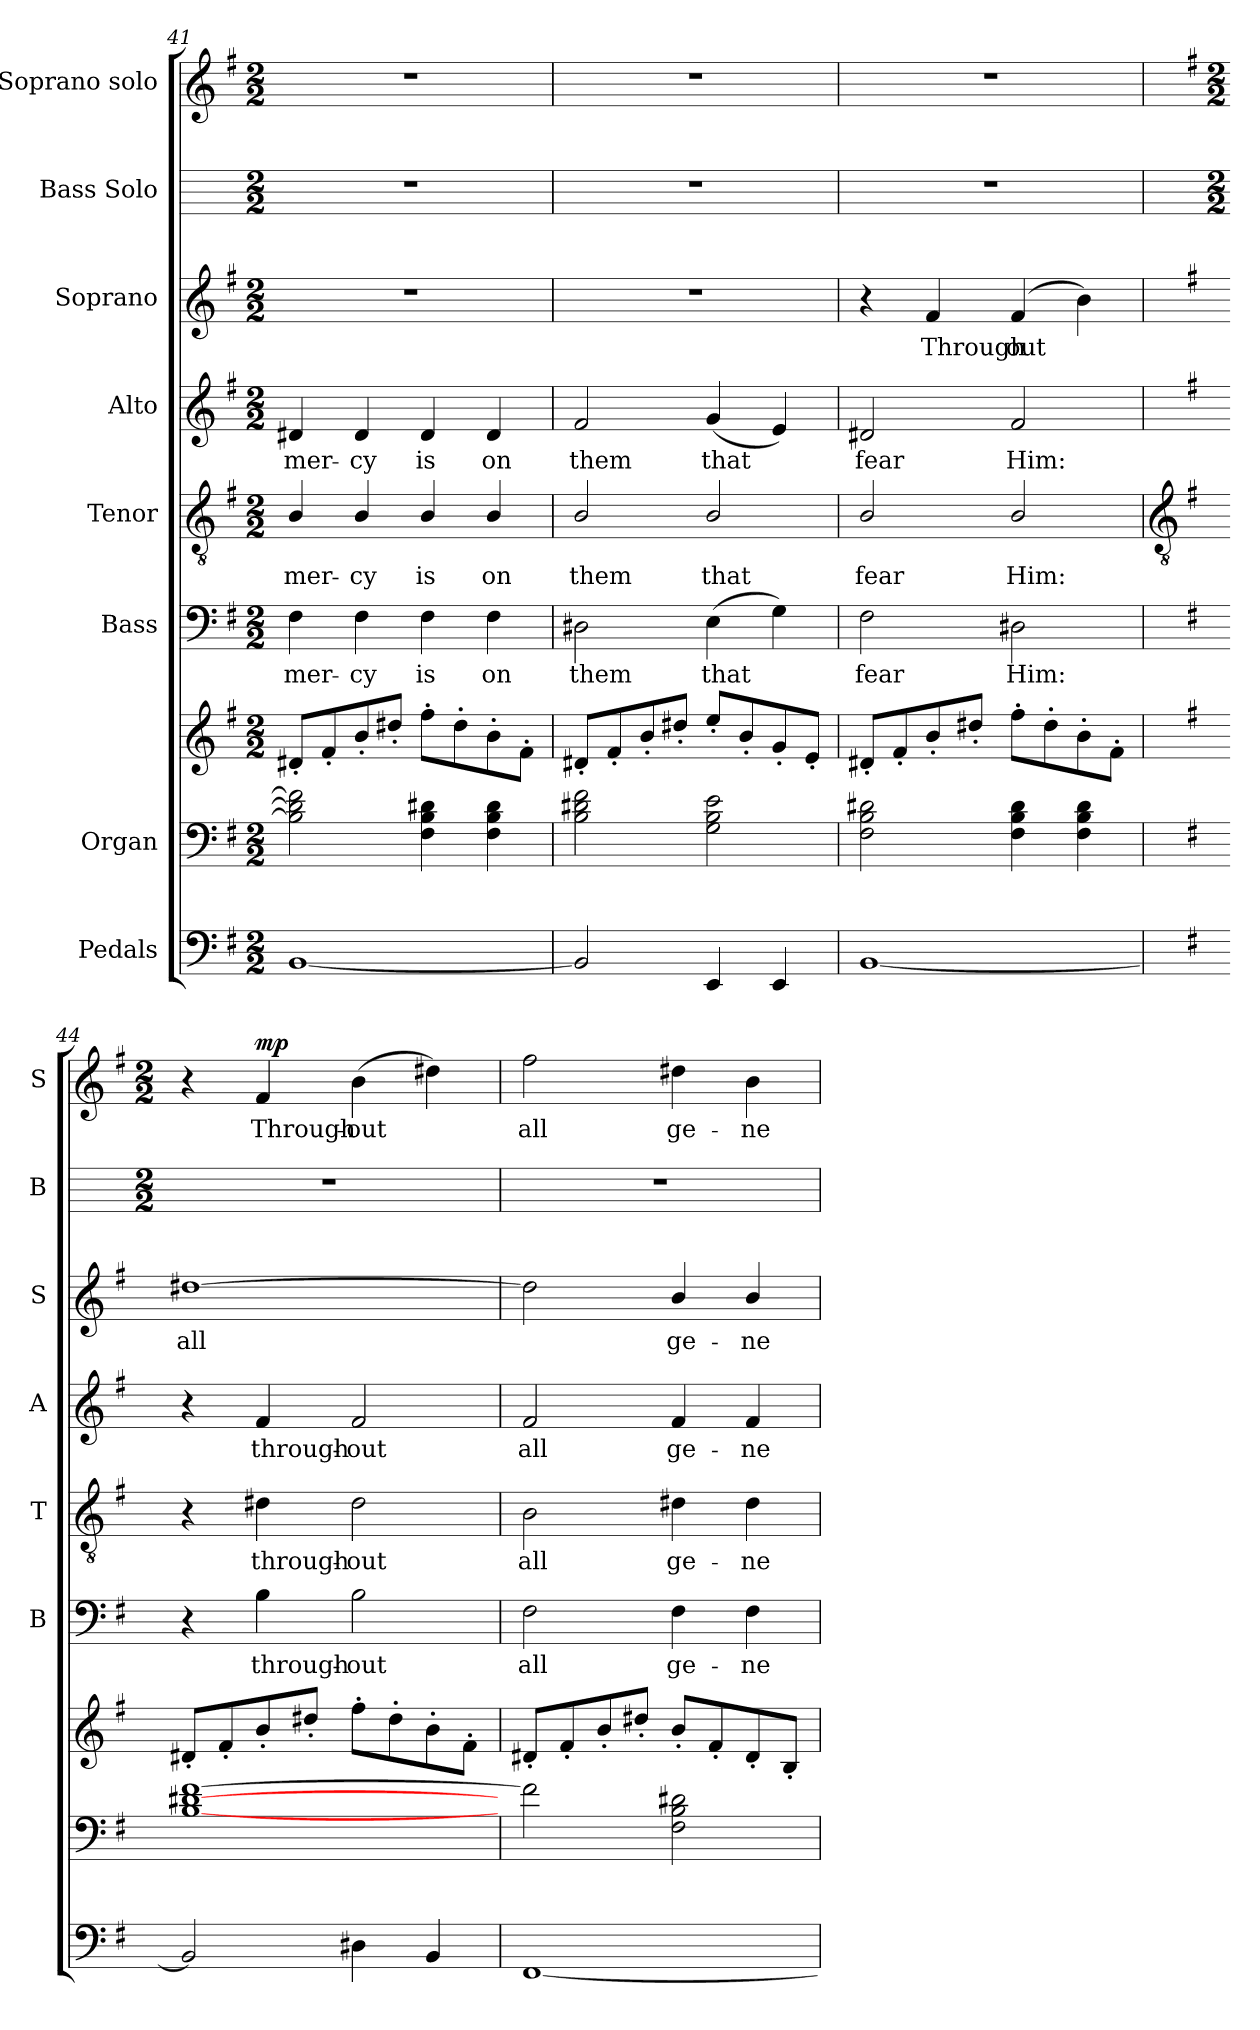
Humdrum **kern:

**kern	**kern	**kern	**kern	**text	**kern	**text	**kern	**text	**kern	**text	**kern	**kern	**text	**dynam
*part8	*part7	*part7	*part6	*part6	*part5	*part5	*part4	*part4	*part3	*part3	*part2	*part1	*part1	*part1
*staff9	*staff8	*staff7	*staff6	*staff6	*staff5	*staff5	*staff4	*staff4	*staff3	*staff3	*staff2	*staff1	*staff1	*staff1
*I"Pedals	*I"Organ	*	*I"Bass	*	*I"Tenor	*	*I"Alto	*	*I"Soprano	*	*I"Bass Solo	*I"Soprano solo	*	*
*	*	*	*I'B	*	*I'T	*	*I'A	*	*I'S	*	*I'B	*I'S	*	*
*clefF4	*clefF4	*clefG2	*clefF4	*	*clefGv2	*	*clefG2	*	*clefG2	*	*	*clefG2	*	*
*k[f#]	*k[f#]	*k[f#]	*k[f#]	*	*k[f#]	*	*k[f#]	*	*k[f#]	*	*	*k[f#]	*	*
*G:	*G:	*G:	*G:	*	*G:	*	*G:	*	*G:	*	*	*G:	*	*
*M2/2	*M2/2	*M2/2	*M2/2	*	*M2/2	*	*M2/2	*	*M2/2	*	*M2/2	*M2/2	*	*
=41	=41	=41	=41	=41	=41	=41	=41	=41	=41	=41	=41	=41	=41	=41
!	!	!	!	!LO:LY:b	!	!LO:LY:b	!	!LO:LY:b	!	!	!	!	!	!
[1BB	2B] 2d#] 2f#]	8d#X'L	4F#	mer-	4B/	mer-	4d#X	mer-	1r	.	1r	1r	.	.
.	.	8f#'	.	.	.	.	.	.	.	.	.	.	.	.
!	!	!	!	!LO:LY:b	!	!LO:LY:b	!	!LO:LY:b	!	!	!	!	!	!
.	.	8b'	4F#	-cy	4B/	-cy	4d#	-cy	.	.	.	.	.	.
.	.	8dd#X'J	.	.	.	.	.	.	.	.	.	.	.	.
!	!	!	!	!LO:LY:b	!	!LO:LY:b	!	!LO:LY:b	!	!	!	!	!	!
.	4F# 4B 4d#	8ff#'L	4F#	is	4B/	is	4d#	is	.	.	.	.	.	.
.	.	8dd#'	.	.	.	.	.	.	.	.	.	.	.	.
!	!	!	!	!LO:LY:b	!	!LO:LY:b	!	!LO:LY:b	!	!	!	!	!	!
.	4F# 4B 4d#	8b'	4F#	on	4B/	on	4d#	on	.	.	.	.	.	.
.	.	8f#'J	.	.	.	.	.	.	.	.	.	.	.	.
=42	=42	=42	=42	=42	=42	=42	=42	=42	=42	=42	=42	=42	=42	=42
!	!	!	!	!LO:LY:b	!	!LO:LY:b	!	!LO:LY:b	!	!	!	!	!	!
2BB]	2B 2d#X 2f#	8d#X'L	2D#X	them	2B/	them	2f#	them	1r	.	1r	1r	.	.
.	.	8f#'	.	.	.	.	.	.	.	.	.	.	.	.
.	.	8b'	.	.	.	.	.	.	.	.	.	.	.	.
.	.	8dd#X'J	.	.	.	.	.	.	.	.	.	.	.	.
!	!	!	!	!LO:LY:b	!	!LO:LY:b	!	!LO:LY:b	!	!	!	!	!	!
4EE	2G 2B 2e	8ee'L	(>4E	that	2B/	that	(<4g	that	.	.	.	.	.	.
.	.	8b'	.	.	.	.	.	.	.	.	.	.	.	.
4EE	.	8g'	4G)	.	.	.	4e)	.	.	.	.	.	.	.
.	.	8e'J	.	.	.	.	.	.	.	.	.	.	.	.
=43	=43	=43	=43	=43	=43	=43	=43	=43	=43	=43	=43	=43	=43	=43
!	!	!	!	!LO:LY:b	!	!LO:LY:b	!	!LO:LY:b	!	!	!	!	!	!
[1BB	2F# 2B 2d#X	8d#X'L	2F#	fear	2B/	fear	2d#X	fear	4r	.	1r	1r	.	.
.	.	8f#'	.	.	.	.	.	.	.	.	.	.	.	.
!	!	!	!	!	!	!	!	!	!	!LO:LY:b	!	!	!	!
.	.	8b'	.	.	.	.	.	.	4f#	Through-	.	.	.	.
.	.	8dd#X'J	.	.	.	.	.	.	.	.	.	.	.	.
!	!	!	!	!LO:LY:b	!	!LO:LY:b	!	!LO:LY:b	!	!LO:LY:b	!	!	!	!
.	4F# 4B 4d#	8ff#'L	2D#X	Him:	2B/	Him:	2f#	Him:	(4f#	-out	.	.	.	.
.	.	8dd#'	.	.	.	.	.	.	.	.	.	.	.	.
.	4F# 4B 4d#	8b'	.	.	.	.	.	.	4b)	.	.	.	.	.
.	.	8f#'J	.	.	.	.	.	.	.	.	.	.	.	.
!!LO:LB:g=z
=44	=44	=44	=44	=44	=44	=44	=44	=44	=44	=44	=44	=44	=44	=44
*	*	*	*	*	*clefGv2	*	*	*	*	*	*	*	*	*
*	*	*	*	*	*	*	*	*	*	*	*	*k[f#]	*	*
*	*	*	*	*	*	*	*	*	*	*	*	*G:	*	*
*	*	*	*	*	*	*	*	*	*	*	*M2/2	*M2/2	*	*
!	!	!	!	!	!	!	!	!	!	!LO:LY:b	!	!	!	!
2BB]	[1B [1d#X [1f#	8d#X'L	4r	.	4r	.	4r	.	[1dd#X	all	1r	4r	.	.
.	.	8f#'	.	.	.	.	.	.	.	.	.	.	.	.
!	!	!	!	!LO:LY:b	!	!LO:LY:b	!	!LO:LY:b	!	!	!	!	!LO:LY:b	!LO:DY:b
.	.	8b'	4B	through-	4d#X	through-	4f#	through-	.	.	.	4f#	Through-	mp
.	.	8dd#X'J	.	.	.	.	.	.	.	.	.	.	.	.
!	!	!	!	!LO:LY:b	!	!LO:LY:b	!	!LO:LY:b	!	!	!	!	!LO:LY:b	!
4D#X	.	8ff#'L	2B	-out	2d#	-out	2f#	-out	.	.	.	(>4b	-out	.
.	.	8dd#'	.	.	.	.	.	.	.	.	.	.	.	.
4BB	.	8b'	.	.	.	.	.	.	.	.	.	4dd#X)	.	.
.	.	8f#'J	.	.	.	.	.	.	.	.	.	.	.	.
=45	=45	=45	=45	=45	=45	=45	=45	=45	=45	=45	=45	=45	=45	=45
!	!	!	!	!LO:LY:b	!	!LO:LY:b	!	!LO:LY:b	!	!	!	!	!LO:LY:b	!
[1FF#	2f#]	8d#X'L	2F#	all	2B	all	2f#	all	2dd#]	.	1r	2ff#	all	.
.	.	8f#'	.	.	.	.	.	.	.	.	.	.	.	.
.	.	8b'	.	.	.	.	.	.	.	.	.	.	.	.
.	.	8dd#X'J	.	.	.	.	.	.	.	.	.	.	.	.
!	!	!	!	!LO:LY:b	!	!LO:LY:b	!	!LO:LY:b	!	!LO:LY:b	!	!	!LO:LY:b	!
.	2F# 2B 2d#X	8b'L	4F#	ge-	4d#X	ge-	4f#	ge-	4b/	ge-	.	4dd#X	ge-	.
.	.	8f#'	.	.	.	.	.	.	.	.	.	.	.	.
!	!	!	!	!LO:LY:b	!	!LO:LY:b	!	!LO:LY:b	!	!LO:LY:b	!	!	!LO:LY:b	!
.	.	8d#'	4F#	-ne-	4d#	-ne-	4f#	-ne-	4b/	-ne-	.	4b	-ne-	.
.	.	8B'J	.	.	.	.	.	.	.	.	.	.	.	.
=	=	=	=	=	=	=	=	=	=	=	=	=	=	=
*-	*-	*-	*-	*-	*-	*-	*-	*-	*-	*-	*-	*-	*-	*-
